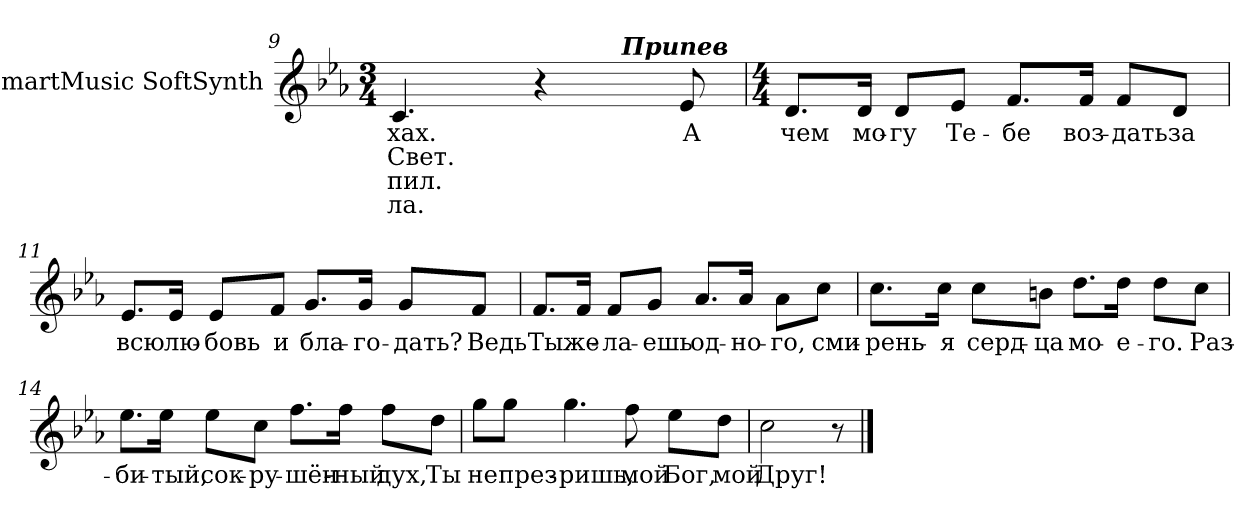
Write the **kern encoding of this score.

**kern	**text	**text	**text	**text
*part1	*part1	*part1	*part1	*part1
*staff1	*staff1	*staff1	*staff1	*staff1
*I"SmartMusic SoftSynth	*	*	*	*
*clefG2	*	*	*	*
*k[b-e-a-]	*	*	*	*
*c:	*	*	*	*
*M3/4	*	*	*	*
=9	=9	=9	=9	=9
!	!LO:LY:b:color=#000000	!LO:LY:b:color=#000000	!LO:LY:b:color=#000000	!LO:LY:b:color=#000000
*^	*	*	*	*
4.ci/	4ryy	-хах.	Свет.	-пил.	ла.
.	8ryy	.	.	.	.
4r	16ryy	.	.	.	.
.	32ryy	.	.	.	.
.	64ryy	.	.	.	.
.	256..ryy	.	.	.	.
!	!LO:TX:a:Bi:t=Припев	!	!	!	!
.	4ryy	.	.	.	.
!	!	!LO:LY:b:color=#000000	!	!	!
8e-i/	.	А	.	.	.
.	128ryy	.	.	.	.
.	1024ryy	.	.	.	.
*v	*v	*	*	*	*
!!LO:LB:g=z
=10	=10	=10	=10	=10
*M4/4	*	*	*	*
*^	*	*	*	*
!	!	!LO:LY:b:color=#000000	!	!	!
*v	*v	*	*	*	*
8.di/L	чем	.	.	.
!	!LO:LY:b:color=#000000	!	!	!
16di/Jk	мо-	.	.	.
!	!LO:LY:b:color=#000000	!	!	!
8di/L	-гу	.	.	.
!	!LO:LY:b:color=#000000	!	!	!
8e-i/J	Те-	.	.	.
!	!LO:LY:b:color=#000000	!	!	!
8.fi/L	-бе	.	.	.
!	!LO:LY:b:color=#000000	!	!	!
16fi/Jk	воз-	.	.	.
!	!LO:LY:b:color=#000000	!	!	!
8fi/L	-дать	.	.	.
!	!LO:LY:b:color=#000000	!	!	!
8di/J	за	.	.	.
=11	=11	=11	=11	=11
!	!LO:LY:b:color=#000000	!	!	!
8.e-i/L	всю	.	.	.
!	!LO:LY:b:color=#000000	!	!	!
16e-i/Jk	лю-	.	.	.
!	!LO:LY:b:color=#000000	!	!	!
8e-i/L	-бовь	.	.	.
!	!LO:LY:b:color=#000000	!	!	!
8fi/J	и	.	.	.
!	!LO:LY:b:color=#000000	!	!	!
8.gi/L	бла-	.	.	.
!	!LO:LY:b:color=#000000	!	!	!
16gi/Jk	-го-	.	.	.
!	!LO:LY:b:color=#000000	!	!	!
8gi/L	-дать?	.	.	.
!	!LO:LY:b:color=#000000	!	!	!
8fi/J	Ведь	.	.	.
!!LO:LB:g=z
=12	=12	=12	=12	=12
!	!LO:LY:b:color=#000000	!	!	!
8.fi/L	Ты	.	.	.
!	!LO:LY:b:color=#000000	!	!	!
16fi/Jk	же-	.	.	.
!	!LO:LY:b:color=#000000	!	!	!
8fi/L	-ла-	.	.	.
!	!LO:LY:b:color=#000000	!	!	!
8gi/J	-ешь	.	.	.
!	!LO:LY:b:color=#000000	!	!	!
8.a-i/L	од-	.	.	.
!	!LO:LY:b:color=#000000	!	!	!
16a-i/Jk	-но-	.	.	.
!	!LO:LY:b:color=#000000	!	!	!
8a-i\L	-го,	.	.	.
!	!LO:LY:b:color=#000000	!	!	!
8cci\J	сми-	.	.	.
=13	=13	=13	=13	=13
!	!LO:LY:b:color=#000000	!	!	!
8.cci\L	-рень-	.	.	.
!	!LO:LY:b:color=#000000	!	!	!
16cci\Jk	-я	.	.	.
!	!LO:LY:b:color=#000000	!	!	!
8cci\L	серд-	.	.	.
!	!LO:LY:b:color=#000000	!	!	!
8bni\J	-ца	.	.	.
!	!LO:LY:b:color=#000000	!	!	!
8.ddi\L	мо-	.	.	.
!	!LO:LY:b:color=#000000	!	!	!
16ddi\Jk	-е-	.	.	.
!	!LO:LY:b:color=#000000	!	!	!
8ddi\L	-го.	.	.	.
!	!LO:LY:b:color=#000000	!	!	!
8cci\J	Раз-	.	.	.
!!LO:LB:g=z
=14	=14	=14	=14	=14
!	!LO:LY:b:color=#000000	!	!	!
8.ee-i\L	-би-	.	.	.
!	!LO:LY:b:color=#000000	!	!	!
16ee-i\Jk	-тый,	.	.	.
!	!LO:LY:b:color=#000000	!	!	!
8ee-i\L	сок-	.	.	.
!	!LO:LY:b:color=#000000	!	!	!
8cci\J	-ру-	.	.	.
!	!LO:LY:b:color=#000000	!	!	!
8.ffi\L	-шён-	.	.	.
!	!LO:LY:b:color=#000000	!	!	!
16ffi\Jk	-ный	.	.	.
!	!LO:LY:b:color=#000000	!	!	!
8ffi\L	дух,	.	.	.
!	!LO:LY:b:color=#000000	!	!	!
8ddi\J	Ты	.	.	.
=15	=15	=15	=15	=15
!	!LO:LY:b:color=#000000	!	!	!
8ggi\L	не	.	.	.
!	!LO:LY:b:color=#000000	!	!	!
8ggi\J	през-	.	.	.
!	!LO:LY:b:color=#000000	!	!	!
4.ggi\	-ришь,	.	.	.
!	!LO:LY:b:color=#000000	!	!	!
8ffi\	мой	.	.	.
!	!LO:LY:b:color=#000000	!	!	!
8ee-i\L	Бог,	.	.	.
!	!LO:LY:b:color=#000000	!	!	!
8ddi\J	мой	.	.	.
=16	=16	=16	=16	=16
!	!LO:LY:b:color=#000000	!	!	!
2cci\	Друг!	.	.	.
8r	.	.	.	.
==	==	==	==	==
*-	*-	*-	*-	*-
